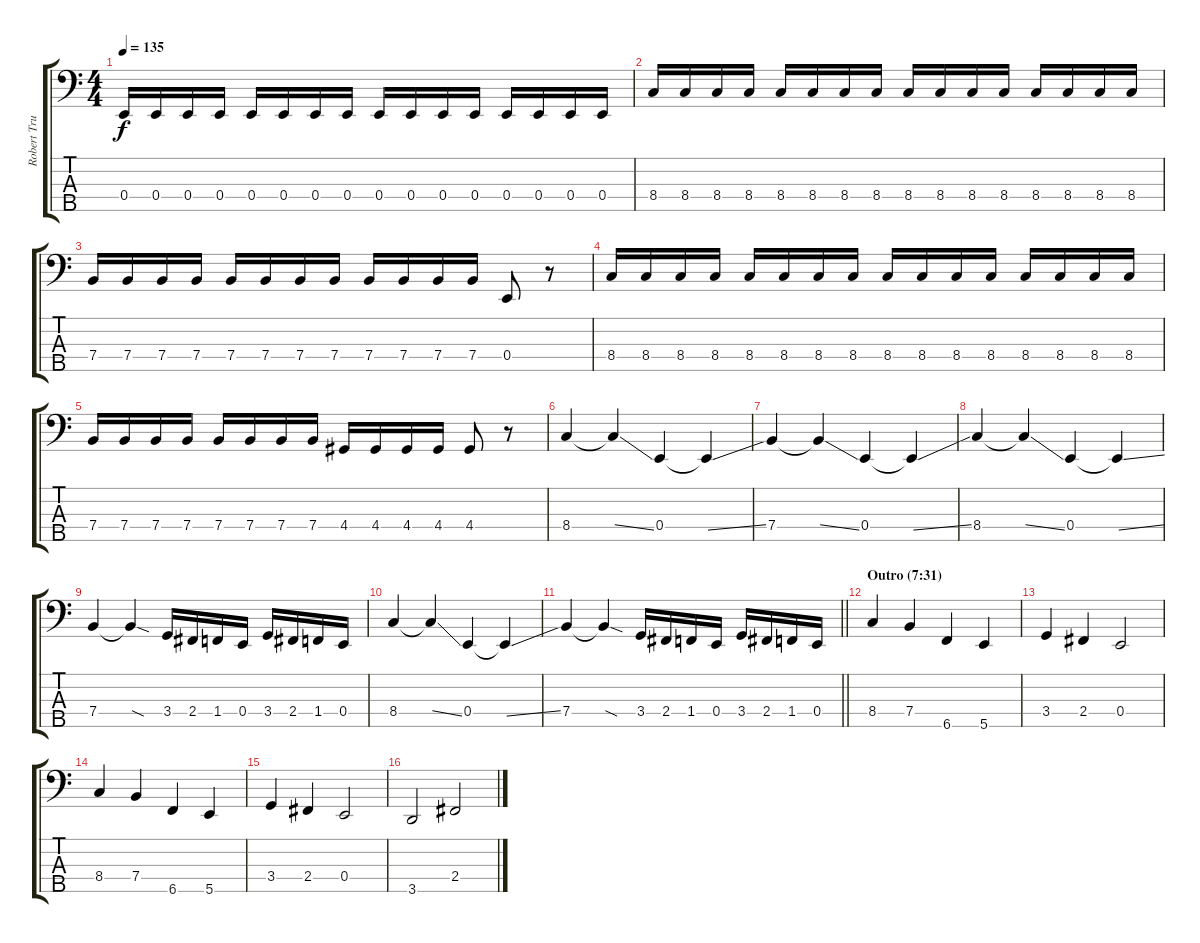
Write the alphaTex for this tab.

\track ("Robert Trujillo Bass Gtr." "Robert Tru") {instrument electricbassfinger}
\staff {score tabs}
\tuning (G2 D2 A1 E1 B0) {hide}
\ts (4 4)
\tempo 135
\clef f4
\ks aminor
0.4.16{dy f} 0.4.16 0.4.16 0.4.16 0.4.16 0.4.16 0.4.16 0.4.16 0.4.16 0.4.16 0.4.16 0.4.16 0.4.16 0.4.16 0.4.16 0.4.16 |
8.4.16 8.4.16 8.4.16 8.4.16 8.4.16 8.4.16 8.4.16 8.4.16 8.4.16 8.4.16 8.4.16 8.4.16 8.4.16 8.4.16 8.4.16 8.4.16 |
7.4.16 7.4.16 7.4.16 7.4.16 7.4.16 7.4.16 7.4.16 7.4.16 7.4.16 7.4.16 7.4.16 7.4.16 0.4.8 r.8 |
8.4.16 8.4.16 8.4.16 8.4.16 8.4.16 8.4.16 8.4.16 8.4.16 8.4.16 8.4.16 8.4.16 8.4.16 8.4.16 8.4.16 8.4.16 8.4.16 |
7.4.16 7.4.16 7.4.16 7.4.16 7.4.16 7.4.16 7.4.16 7.4.16 4.4.16 4.4.16 4.4.16 4.4.16 4.4.8 r.8 |
8.4.4 8.4{ss t}.4 0.4.4 0.4{ss t}.4 |
7.4.4 7.4{ss t}.4 0.4.4 0.4{ss t}.4 |
8.4.4 8.4{ss t}.4 0.4.4 0.4{ss t}.4 |
7.4.4 7.4{sod t}.4 3.4.16 2.4.16 1.4.16 0.4.16 3.4.16 2.4.16 1.4.16 0.4.16 |
8.4.4 8.4{ss t}.4 0.4.4 0.4{ss t}.4 |
\barLineRight lightlight
7.4.4 7.4{sod t}.4 3.4.16 2.4.16 1.4.16 0.4.16 3.4.16 2.4.16 1.4.16 0.4.16 |
\section ("" "Outro (7:31)")
8.4.4 7.4.4 6.5.4 5.5.4 |
3.4.4 2.4.4 0.4.2 |
8.4.4 7.4.4 6.5.4 5.5.4 |
3.4.4 2.4.4 0.4.2 |
3.5.2 2.4.2
